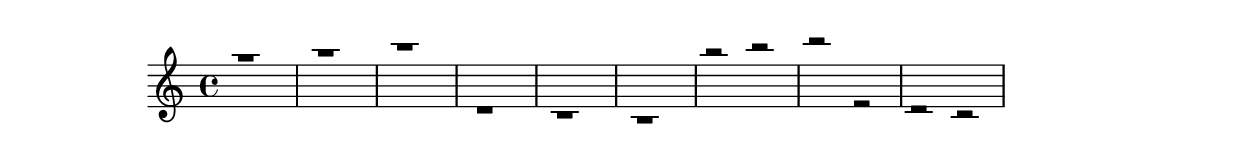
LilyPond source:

\version "1.7.6"
\header {
texidoc = "whole and half rests moving outside the staff should get
ledger lines"
}


\score {
\notes  {
   \property Voice.Rest \set #'staff-position  = #4
  r1 \property Voice.Rest \set #'staff-position  = #5
  r1 \property Voice.Rest \set #'staff-position  = #6
  
  r1 \property Voice.Rest \set #'staff-position  = #-6
  r1 \property Voice.Rest \set #'staff-position  = #-7
  r1 \property Voice.Rest \set #'staff-position  = #-8
  r1

   \property Voice.Rest \set #'staff-position  = #6
  r2 \property Voice.Rest \set #'staff-position  = #7
  r2 \property Voice.Rest \set #'staff-position  = #8
  
  r2 \property Voice.Rest \set #'staff-position  = #-4
  r2 \property Voice.Rest \set #'staff-position  = #-5
  r2 \property Voice.Rest \set #'staff-position  = #-6
  r2

  

  
}}
%% new-chords-done %%
